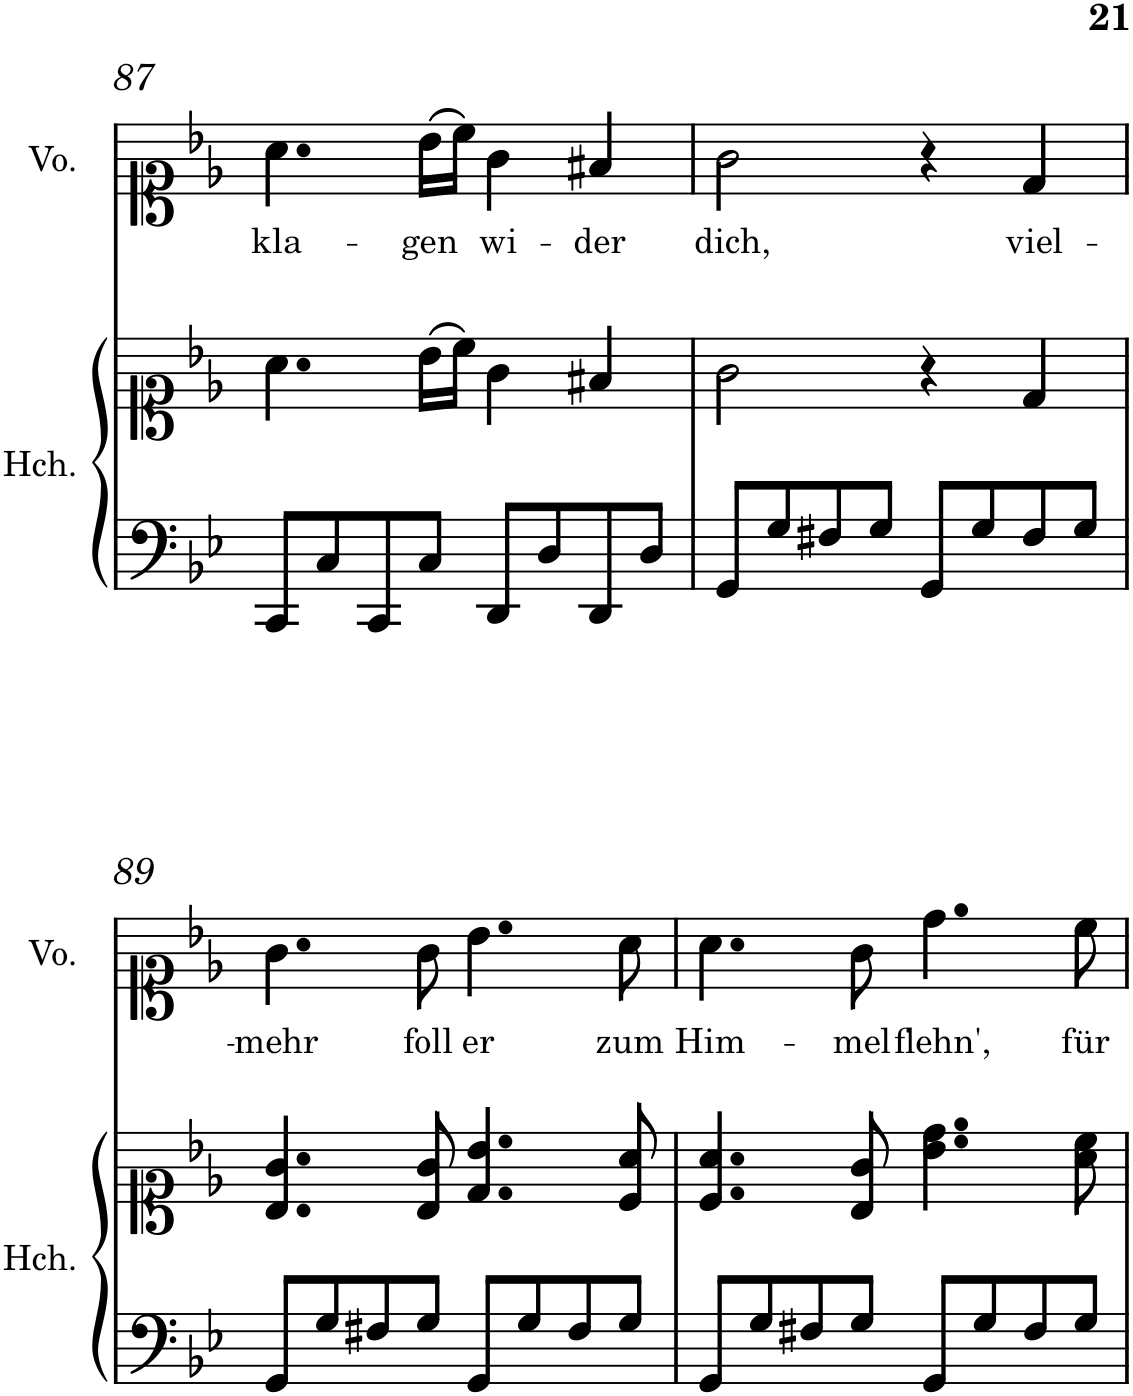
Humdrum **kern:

**kern	**kern	**kern	**text
*part2	*part2	*part1	*part1
*staff3	*staff2	*staff1	*staff1
*I"Harpsichord	*	*I"Voice	*
*I'Hch.	*	*I'Vo.	*
!!LO:PB:g=z
*clefF4	*clefC1	*clefC1	*
*k[b-e-]	*k[b-e-]	*k[b-e-]	*
*M4/4	*M4/4	*M4/4	*
*met(c)	*met(c)	*met(c)	*
=87	=87	=87	=87
!	!	!	!LO:LY:b
8CC/L	4.a\	4.a\	kla-
8C/	.	.	.
8CC/	.	.	.
!	!	!	!LO:LY:b
8C/J	(16b-\LL	(16b-\LL	-gen
.	16cc\JJ)	16cc\JJ)	.
!	!	!	!LO:LY:b
8DD/L	4g\	4g\	wi-
8D/	.	.	.
!	!	!	!LO:LY:b
8DD/	4f#X/	4f#X/	-der
8D/J	.	.	.
=88	=88	=88	=88
!	!	!	!LO:LY:b
8GG/L	2g\	2g\	dich,
8G/	.	.	.
8F#X/	.	.	.
8G/J	.	.	.
8GG/L	4r	4r	.
8G/	.	.	.
!	!	!	!LO:LY:b
8F#/	4d/	4d/	viel-
8G/J	.	.	.
!!LO:LB:g=z
=89	=89	=89	=89
!	!	!	!LO:LY:b
8GG/L	4.B-/ 4.g/	4.g\	-mehr
8G/	.	.	.
8F#X/	.	.	.
!	!	!	!LO:LY:b
8G/J	8B-/ 8g/	8g\	foll
!	!	!	!LO:LY:b
8GG/L	4.d/ 4.b-/	4.b-\	er
8G/	.	.	.
8F#/	.	.	.
!	!	!	!LO:LY:b
8G/J	8c/ 8a/	8a\	zum
=90	=90	=90	=90
!	!	!	!LO:LY:b
8GG/L	4.c/ 4.a/	4.a\	Him-
8G/	.	.	.
8F#X/	.	.	.
!	!	!	!LO:LY:b
8G/J	8B-/ 8g/	8g\	-mel
!	!	!	!LO:LY:b
8GG/L	4.b-\ 4.dd\	4.dd\	flehn',
8G/	.	.	.
8F#/	.	.	.
!	!	!	!LO:LY:b
8G/J	8a\ 8cc\	8cc\	für
=	=	=	=
*-	*-	*-	*-
